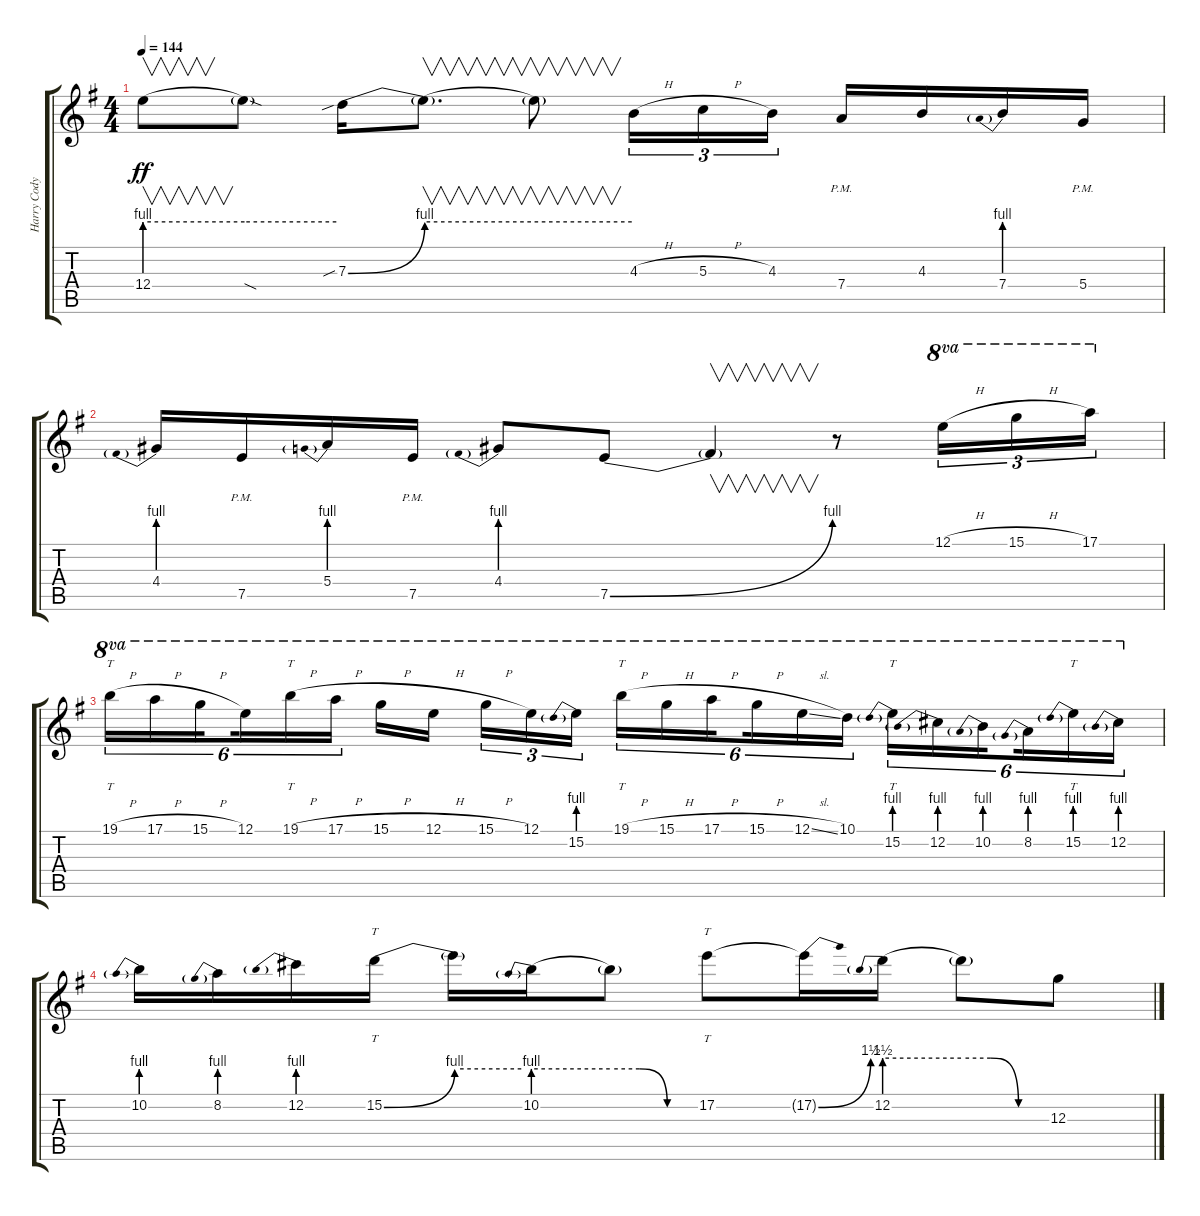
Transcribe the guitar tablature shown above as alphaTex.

\track ("Harry Cody - Lead Guitar" "Harry Cody") {instrument distortionguitar}
\staff {score tabs}
\tuning (E4 B3 G3 D3 A2 E2) {hide}
\ts (4 4)
\tempo 144
\clef g2
\ks g
12.4{be (hold 0 4 60 4) t}.8{v dy ff} 12.4{be (hold 0 4 60 4) sod t}.8 7.3{be (bend 0 0 60 4) sib}.16 7.3{be (hold 0 4 60 4) t}.8{v d} 7.3{t}.8{v} 4.3{h}.16{tu (3 2)} 5.3{h}.16{tu (3 2)} 4.3.16{tu (3 2)} 7.4{pm}.16 4.3.16 7.4{be (prebend 0 4 60 4)}.16 5.4{pm}.16 |
4.4{be (prebend 0 4 60 4)}.16 7.5{pm}.16 5.4{be (prebend 0 4 60 4)}.16 7.5{pm}.16 4.4{be (prebend 0 4 60 4)}.8 7.5{be (bend 0 0 60 4)}.8 7.5{t}.4{v} r.8 12.1{h}.16{tu (3 2) ot 8va} 15.1{h}.16{tu (3 2) ot 8va} 17.1.16{tu (3 2) ot 8va} |
19.1{h}.16{tt tu (6 4) ot 8va} 17.1{h}.16{tu (6 4) ot 8va} 15.1{h}.16{tu (6 4) ot 8va beam splitsecondary} 12.1.16{tu (6 4) ot 8va} 19.1{h}.16{tt tu (6 4) ot 8va} 17.1{h}.16{tu (6 4) ot 8va} 15.1{h}.16{ot 8va} 12.1{h}.16{ot 8va beam splitsecondary} 15.1{h}.16{tu (3 2) ot 8va} 12.1.16{tu (3 2) ot 8va} 15.2{be (prebend 0 4 60 4)}.16{tu (3 2) ot 8va} 19.1{h}.16{tt tu (6 4) ot 8va} 15.1{h}.16{tu (6 4) ot 8va} 17.1{h}.16{tu (6 4) ot 8va beam splitsecondary} 15.1{h}.16{tu (6 4) ot 8va} 12.1{sl}.16{tu (6 4) ot 8va} 10.1.16{tu (6 4) ot 8va} 15.2{be (prebend 0 4 60 4)}.16{tt tu (6 4) ot 8va} 12.2{be (prebend 0 4 60 4)}.16{tu (6 4) ot 8va} 10.2{be (prebend 0 4 60 4)}.16{tu (6 4) ot 8va beam splitsecondary} 8.2{be (prebend 0 4 60 4)}.16{tu (6 4) ot 8va} 15.2{be (prebend 0 4 60 4)}.16{tt tu (6 4) ot 8va} 12.2{be (prebend 0 4 60 4)}.16{tu (6 4) ot 8va} |
10.2{be (prebend 0 4 60 4)}.16 8.2{be (prebend 0 4 60 4)}.16 12.2{be (prebend 0 4 60 4)}.16 15.2{be (bend 0 0 60 4)}.16{tt} 15.2{be (hold 0 4 60 4) t}.16 10.2{be (prebend 0 4 60 4)}.16 10.2{be (custom 0 4 20 4 40 0 60 0) t}.8 17.2.8{tt} 17.2{be (bend 0 0 60 6) t}.16 12.2{be (prebend 0 6 60 6)}.16 12.2{be (custom 0 6 20 6 40 0 60 0) t}.8 12.3.8
